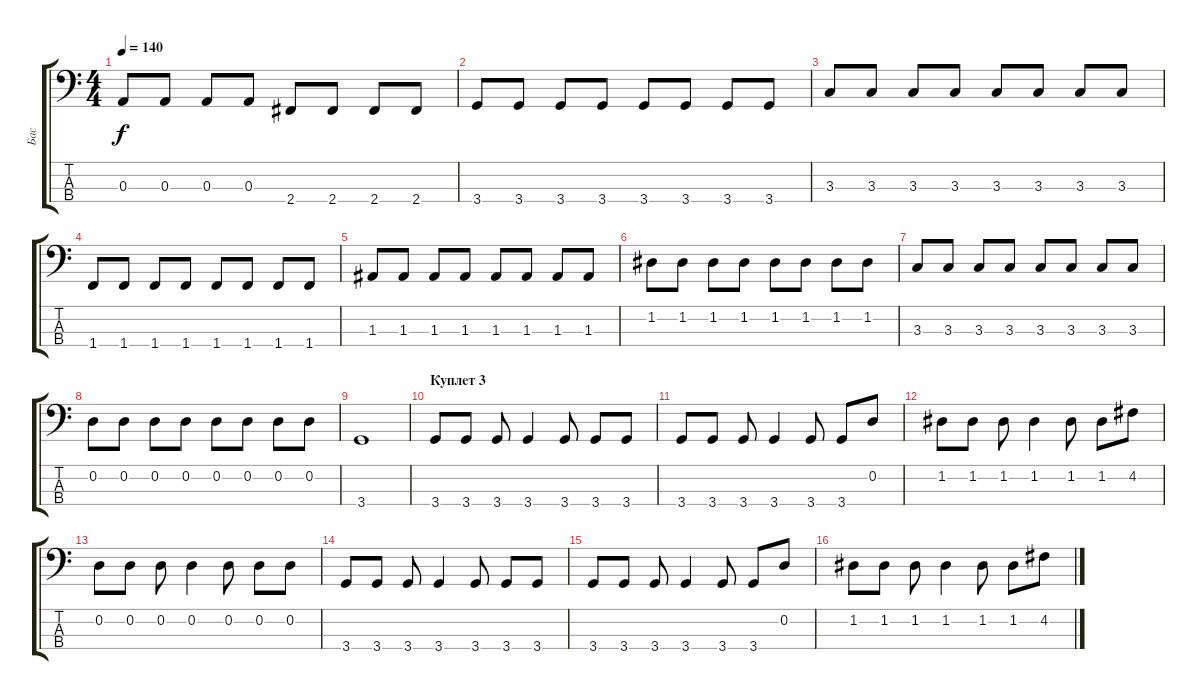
\track ("Бас" "Бас") {instrument electricbassfinger}
\staff {score tabs}
\tuning (G2 D2 A1 E1) {hide}
\ts (4 4)
\tempo 140
\clef f4
\ks c
0.3.8{dy f} 0.3.8 0.3.8 0.3.8 2.4.8 2.4.8 2.4.8 2.4.8 |
3.4.8 3.4.8 3.4.8 3.4.8 3.4.8 3.4.8 3.4.8 3.4.8 |
3.3.8 3.3.8 3.3.8 3.3.8 3.3.8 3.3.8 3.3.8 3.3.8 |
1.4.8 1.4.8 1.4.8 1.4.8 1.4.8 1.4.8 1.4.8 1.4.8 |
1.3.8 1.3.8 1.3.8 1.3.8 1.3.8 1.3.8 1.3.8 1.3.8 |
1.2.8 1.2.8 1.2.8 1.2.8 1.2.8 1.2.8 1.2.8 1.2.8 |
3.3.8 3.3.8 3.3.8 3.3.8 3.3.8 3.3.8 3.3.8 3.3.8 |
0.2.8 0.2.8 0.2.8 0.2.8 0.2.8 0.2.8 0.2.8 0.2.8 |
3.4.1 |
\section ("" "Куплет 3")
3.4.8 3.4.8 3.4.8 3.4.4 3.4.8 3.4.8 3.4.8 |
3.4.8 3.4.8 3.4.8 3.4.4 3.4.8 3.4.8 0.2.8 |
1.2.8 1.2.8 1.2.8 1.2.4 1.2.8 1.2.8 4.2.8 |
0.2.8 0.2.8 0.2.8 0.2.4 0.2.8 0.2.8 0.2.8 |
3.4.8 3.4.8 3.4.8 3.4.4 3.4.8 3.4.8 3.4.8 |
3.4.8 3.4.8 3.4.8 3.4.4 3.4.8 3.4.8 0.2.8 |
1.2.8 1.2.8 1.2.8 1.2.4 1.2.8 1.2.8 4.2.8
